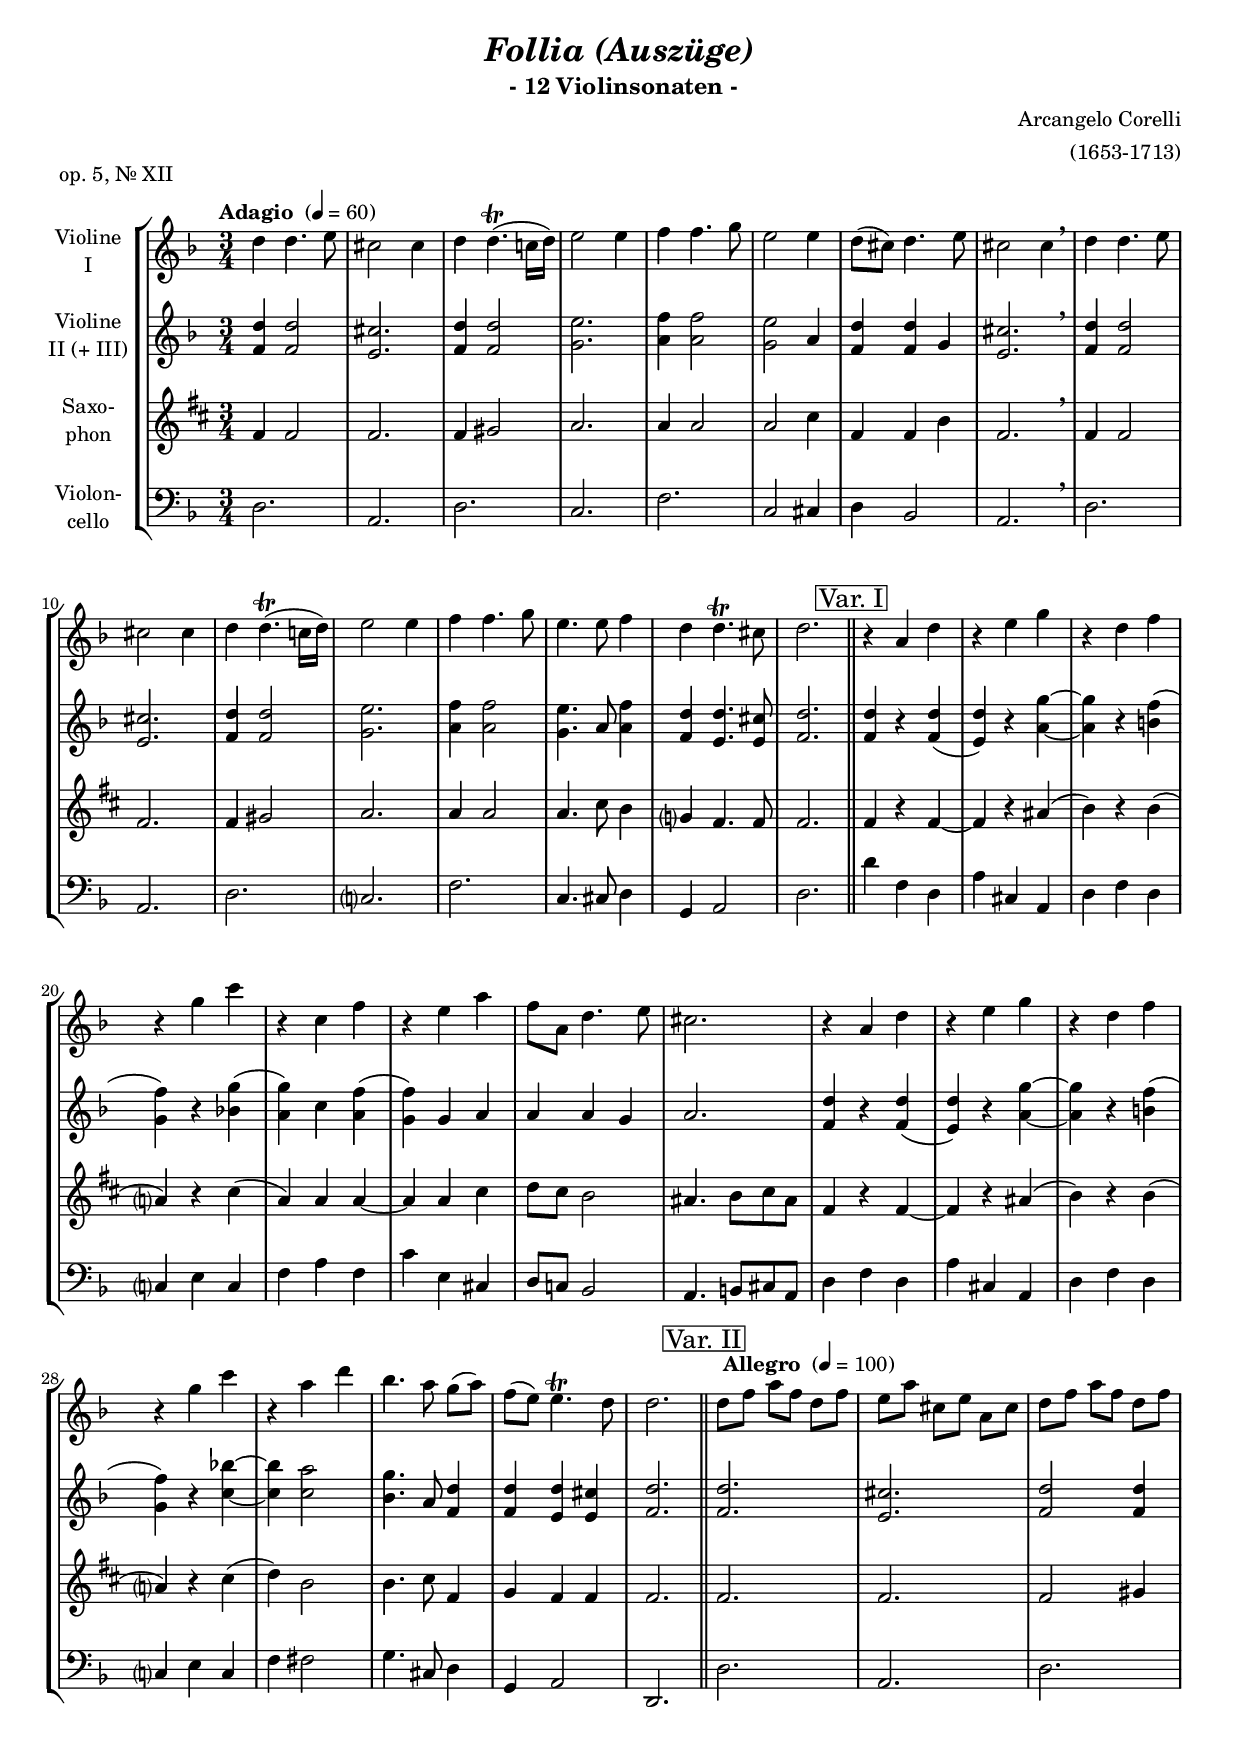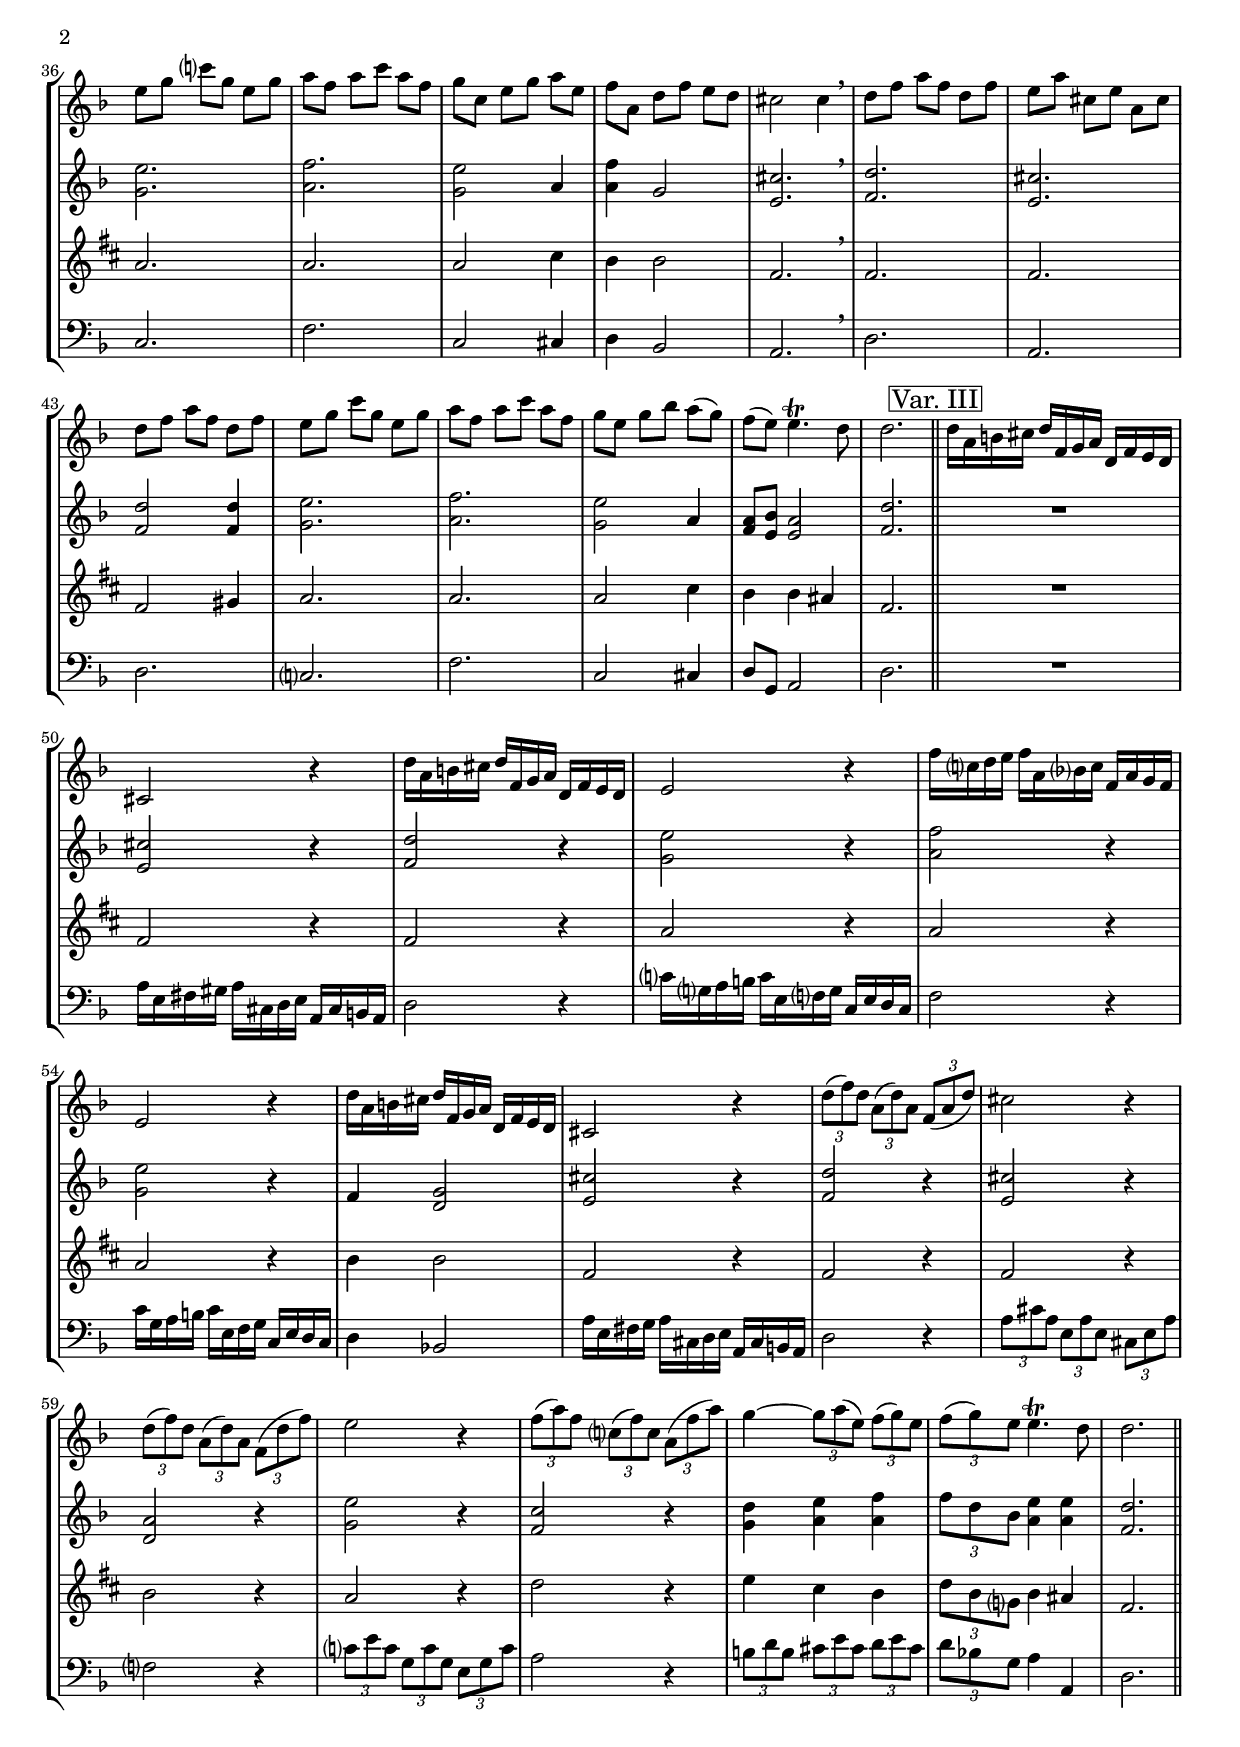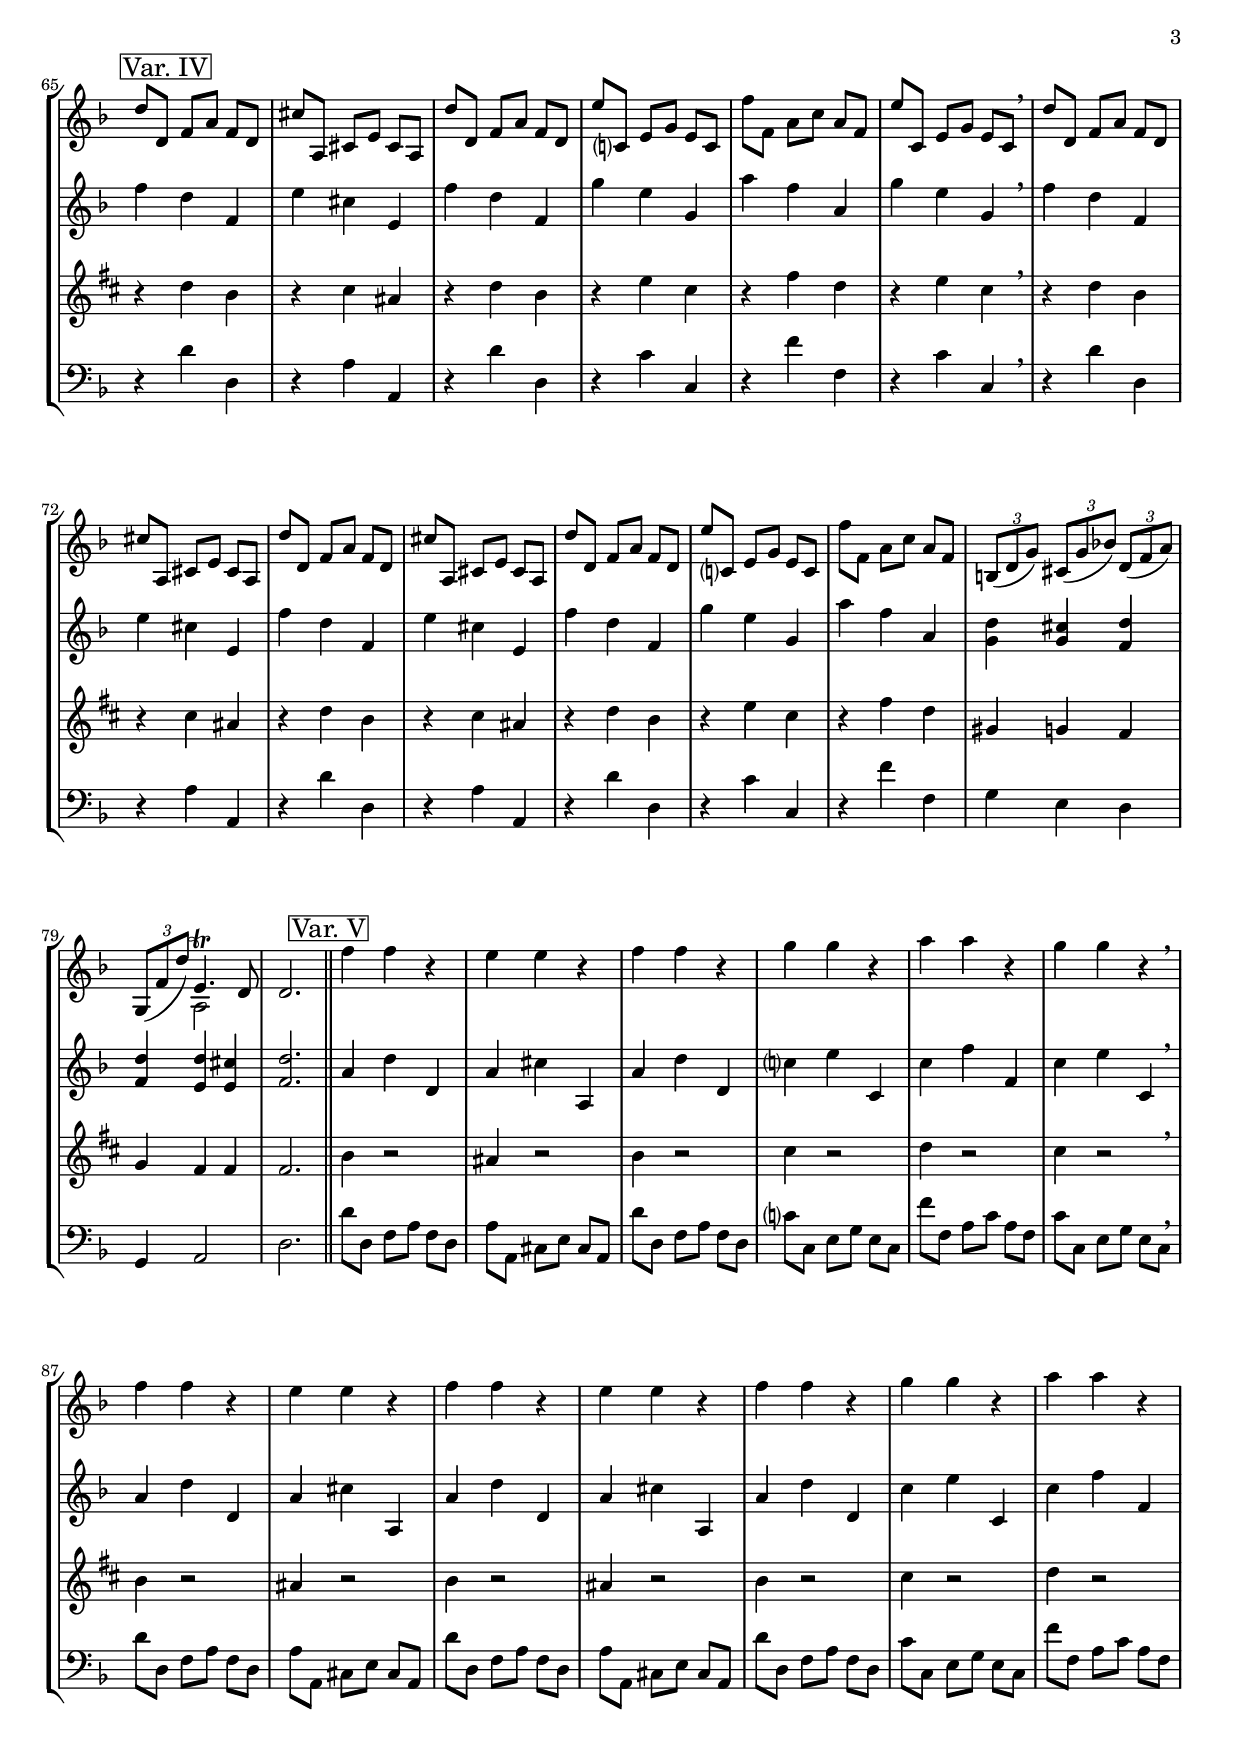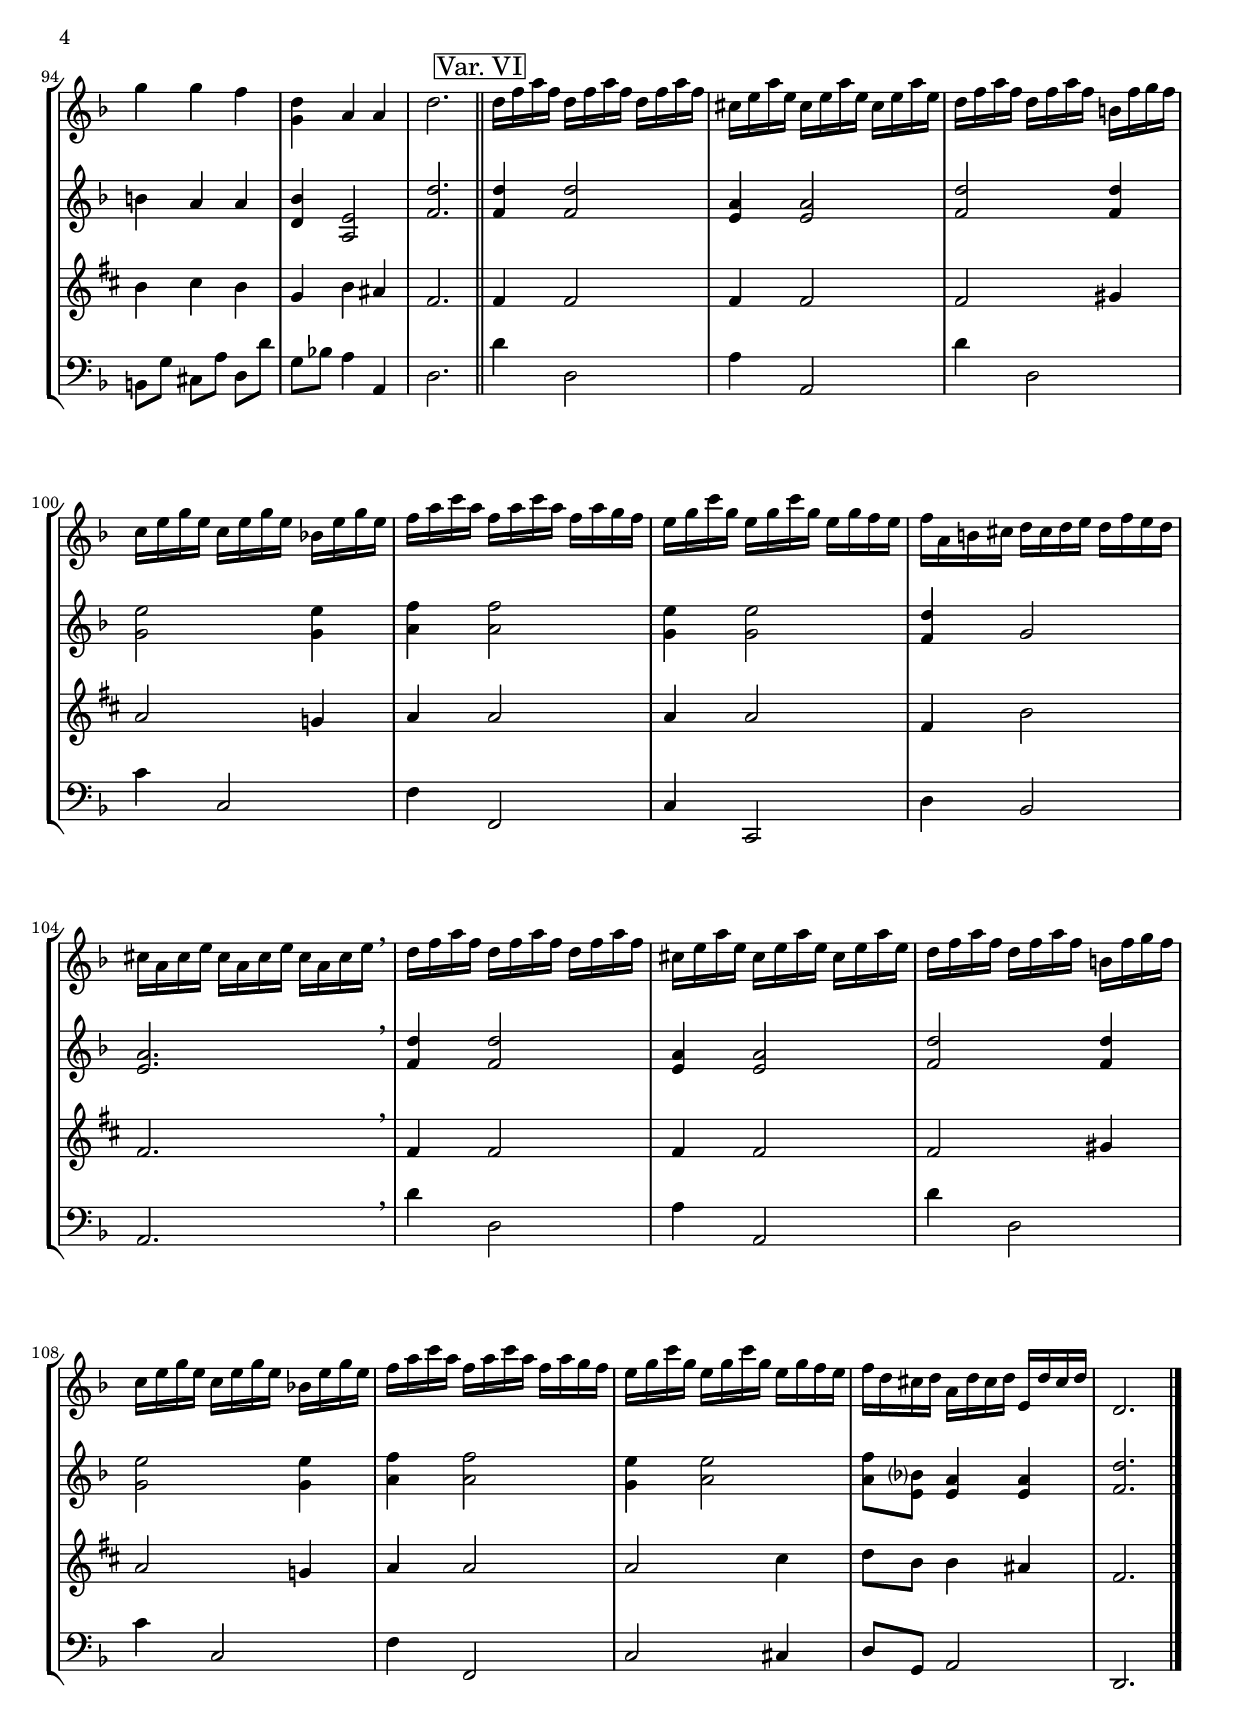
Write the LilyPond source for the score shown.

\version "2.18.2"
\include "deutsch.ly"
  
#(set-global-staff-size 18)

\header {
  title     = \markup \bold \italic "Follia (Auszüge)"
  subtitle  = " - 12 Violinsonaten -"
  composer  = "Arcangelo Corelli"
  arranger  = "(1653-1713)"
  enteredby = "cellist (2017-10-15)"
  piece     = "op. 5, Nr. XII"
}

voiceconsts = {
  \key d \minor
  \time 3/4
  \clef "treble"
%  \numericTimeSignature
  \compressFullBarRests
  % Set default beaming for all staves
  \set Timing.beamExceptions = #'()
  \set Timing.baseMoment     = #(ly:make-moment 1 4)
  \set Timing.beatStructure  = #'(1 1 1)
  \tempo "Adagio " 4=60
}

mifl = "flute"
miob = "oboe"
mifh = "french horn"
misx = "tenor sax"
mist = "string ensemble 1"
%minstr = "accordion"
miba = "cello"

vara = { \bar "||" \mark \markup \box "Var. I" }
varb = { \bar "||" \mark \markup \box "Var. II" \tempo " Allegro " 4=100 }
varc = { \bar "||" \mark \markup \box "Var. III" }
vard = { \bar "||" \mark \markup \box "Var. IV" }
vare = { \bar "||" \mark \markup \box "Var. V" }
varf = { \bar "||" \mark \markup \box "Var. VI" }

va = \relative c'' {
  \voiceconsts

  d4 d4. e8
  cis2 cis4
  d d4.(\trill c!16 d)
  e2 e4
  f f4. g8
  e2 e4
  d8( cis) d4. e8
  cis2 cis4 \breathe

  d d4. e8
  cis2 cis4
  d d4.(\trill c!16 d)
  e2 e4
  f f4. g8
  e4. e8 f4
  d d4.\trill cis8
  d2. \vara

  r4 a d
  r e g
  r d f
  r g c
  r c, f
  r e a
  f8 a, d4. e8
  cis2.

  r4 a d
  r e g
  r d f
  r g c
  r a d
  b4. a8 g( a)
  f( e) e4.\trill d8
  d2. \varb

  d8 f a f d f
  e a cis, e a, cis
  d f a f d f
  e g c? g e g
  a f a c a f

  g c, e g a e
  f a, d f e d
  cis2 cis4 \breathe
  d8 f a f d f
  e a cis, e a, cis

  d f a f d f
  e g c g e g
  a f a c a f
  g e g b a( g)
  f( e) e4.\trill d8
  d2. \varc

  d16 a h cis d f, g a d, f e d
  cis2 r4
  d'16 a h cis d f, g a d, f e d

  e2 r4
  f'16 c? d e f a, b? c f, a g f
  e2 r4
  d'16 a h cis d f, g a d, f e d

  cis2 r4
  \tuplet 3/2 4 { d'8( f) d a( d) a f( a d) }
  cis2 r4
  \tuplet 3/2 4 { d8( f) d a( d) a f( d' f) }

  e2 r4
  \tuplet 3/2 4 { f8( a) f c?( f) c a( f' a) }
  g4~ \tuplet 3/2 4 { g8 a( e) f( g) e }
  \tuplet 3/2 4 { f( g) e } e4.\trill d8
  d2. \vard

  d8 d, f a f d
  cis' a, cis e cis a
  d' d, f a f d
  e' c,? e g e c
  f' f, a c a f

  e' c, e g e c \breathe
  d' d, f a f d
  cis' a, cis e cis a
  d' d, f a f d
  cis' a, cis e cis a

  d' d, f a f d
  e' c,? e g e c
  f' f, a c a f
  \tuplet 3/2 4 { h,( d g) cis,( g' b!) d,( f a) }
  \tuplet 3/2 4 { g,( f' d') } << { e,4.\trill d8 } \\ a2 >>
  d2. \vare

  f'4 f r
  e e r
  f f r
  g g r
  a a r

  g g r \breathe
  f f r
  e e r
  f f r
  e e r

  f f r
  g g r
  a a r
  g g f
  <g, d'> a a
  d2. \varf

  d16 f a f d f a f d f a f
  cis e a e cis e a e cis e a e
  d f a f d f a f h, f' g f
  c e g e c e g e b! e g e

  f a c a f a c a f a g f
  e g c g e g c g e g f e
  f a, h cis d cis d e d f e d
  cis a cis e cis a cis e cis a cis e \breathe

  d f a f d f a f d f a f
  cis e a e cis e a e cis e a e
  d f a f d f a f h, f' g f
  c e g e c e g e b! e g e
  
  f a c a f a c a f a g f
  e g c g e g c g e g f e
  f d cis d a d cis d e, d' cis d
  d,2. \bar "|."
}

vb = \relative c' {
  \voiceconsts

  <f d'>4 <f d'>2
  <e cis'>2.
  <f d'>4 <f d'>2
  <g e'>2.
  <a f'>4 <a f'>2
  <g e'> a4
  <f d'> <f d'> g
  <e cis'>2. \breathe
  
  <f d'>4 <f d'>2
  <e cis'>2.
  <f d'>4 <f d'>2
  <g e'>2.
  <a f'>4 <a f'>2
  <g e'>4. a8 <a f'>4
  <f d'> <e d'>4.<e cis'>8
  <f d'>2. \vara

  <f d'>4 r <f d'>(
  <e d'>) r <a g'>~
  <a g'> r <h f'>(
  <g f'>) r <b! g'>(
  <a g'>) c <a f'>(
  <g f'>) g a
  a a g
  a2.

  <f d'>4 r <f d'>(
  <e d'>) r <a g'>~
  <a g'> r <h f'>(
  <g f'>) r <c b'!>~
  <c b'> <c a'>2
  <b g'>4. a8 <f d'>4
  <f d'> <e d'> <e cis'>
  <f d'>2. \varb

  <f d'>2.
  <e cis'>
  <f d'>2 <f d'>4
  <g e'>2.
  <a f'>

  <g e'>2 a4
  <a f'> g2
  <e cis'>2. \breathe
  <f d'>
  <e cis'>

  <f d'>2 <f d'>4
  <g e'>2.
  <a f'>
  <g e'>2 a4
  <f a>8 <e b'> <e a>2
  <f d'>2. \varc

  R
  <e cis'>2 r4
  <f d'>2 r4

  <g e'>2 r4
  <a f'>2 r4
  <g e'>2 r4
  f <d g>2

  <e cis'> r4
  <f d'>2 r4
  <e cis'>2 r4
  <d a'>2 r4

  <g e'>2 r4
  <f c'>2 r4
  <g d'> <a e'> <a f'>
  \tuplet 3/2 4 { f'8 d b } <a e'>4 <a e'>
  <f d'>2. \vard

  f'4 d f,
  e' cis e,
  f' d f,
  g' e g,
  a' f a,

  g' e g, \breathe
  f' d f,
  e' cis e,
  f' d f,
  e' cis e,

  f' d f,
  g' e g,
  a' f a,
  <g d'> <g cis> <f d'>
  <f d'> <e d'> <e cis'>
  <f d'>2. \vare

  a4 d d,
  a' cis a,
  a' d d,
  c'? e c,
  c' f f,

  c' e c, \breathe
  a' d d,
  a' cis a,
  a' d d,
  a' cis a,

  a' d d,
  c' e c,
  c' f f,
  h a a
  <d, b'> <a e'>2
  <f' d'>2. \varf

  <f d'>4 <f d'>2
  <e a>4 <e a>2
  <f d'> <f d'>4
  <g e'>2 <g e'>4

  <a f'> <a f'>2
  <g e'>4 <g e'>2
  <f d'>4 g2
  <e a>2. \breathe
  
  <f d'>4 <f d'>2
  <e a>4 <e a>2
  <f d'> <f d'>4
  <g e'>2 <g e'>4

  <a f'> <a f'>2
  <g e'>4 <a e'>2
  <a f'>8 <e b'?> <e a>4 <e a>
  <f d'>2. \bar "|."
}

vc = \relative c'' {
  \voiceconsts

  a4 a2
  a2.
  a4 h2
  c2.
  c4 c2
  c e4
  a, a d
  a2. \breathe

  a4 a2
  a2.
  a4 h2
  c2.
  c4 c2
  c4. e8 d4
  b? a4. a8
  a2. \vara

  a4 r a~
  a r cis(
  d) r d(
  c?) r e(
  c) c c~
  c c e
  f8 e d2
  cis4. d8[ e cis]

  a4 r a~
  a r cis(
  d) r d(
  c?) r e(
  f) d2
  d4. e8 a,4
  b a a
  a2. \varb

  a
  a
  a2 h4
  c2.
  c

  c2 e4
  d d2
  a2. \breathe
  a
  a

  a2 h4
  c2.
  c
  c2 e4
  d d cis
  a2. \varc

  R
  a2 r4
  a2 r4

  c2 r4
  c2 r4
  c2 r4
  d d2

  a r4
  a2 r4
  a2 r4
  d2 r4

  c2 r4
  f2 r4
  g e d
  \tuplet 3/2 4 { f8 d b? } d4 cis
  a2. \vard

  r4 f' d
  r e cis
  r f d
  r g e
  r a f

  r g e \breathe
  r f d
  r e cis
  r f d
  r e cis

  r f d
  r g e
  r a f
  h, b a
  b a a
  a2. \vare

  d4 r2
  cis4 r2
  d4 r2
  e4 r2
  f4 r2

  e4 r2 \breathe
  d4 r2
  cis4 r2
  d4 r2
  cis4 r2

  d4 r2
  e4 r2
  f4 r2
  d4 e d
  b d cis
  a2. \varf

  a4 a2
  a4 a2
  a h4
  c2 b!4

  c c2
  c4 c2
  a4 d2
  a2. \breathe

  a4 a2
  a4 a2
  a h4
  c2 b!4

  c c2
  c e4
  f8 d d4 cis
  a2. \bar "|."
}

vd = \relative c {
  \voiceconsts
  \clef "bass"

  d2.
  a
  d
  c
  f
  c2 cis4
  d b2
  a2. \breathe

  d
  a
  d
  c?
  f
  c4. cis8 d4
  g, a2
  d2. \vara

  d'4 f, d
  a' cis, a
  d f d
  c? e c
  f a f
  c' e, cis
  d8 c! b2
  a4. h8[ cis a]

  d4 f d
  a' cis, a
  d f d
  c? e c
  f fis2
  g4. cis,8 d4
  g, a2
  d,2. \varb

  d'
  a
  d
  c
  f

  c2 cis4
  d b2
  a2. \breathe
  d
  a

  d
  c?
  f
  c2 cis4
  d8 g, a2
  d2. \varc

  R
  a'16 e fis gis a cis, d e a, cis h a
  d2 r4

  c'?16 g? a h c e, f? g c, e d c
  f2 r4
  c'16 g a h c e, f g c, e d c
  d4 b!2

  a'16 e fis g a cis, d e a, cis h a
  d2 r4
  \tuplet 3/2 4 { a'8 cis a e a e cis e a }
  f?2 r4

  \tuplet 3/2 4 { c'?8 e c g c g e g c }
  a2 r4
  \tuplet 3/2 4 { h8 d h cis e cis d e cis }
  \tuplet 3/2 4 { d b! g } a4 a,
  d2. \vard

  r4 d' d,
  r a' a,
  r d' d,
  r c' c,
  r f' f,

  r c' c, \breathe
  r d' d,
  r a' a,
  r d' d,
  r a' a,

  r d' d,
  r c' c,
  r f' f,
  g e d
  g, a2
  d2. \vare

  d'8 d, f a f d
  a' a, cis e cis a
  d' d, f a f d
  c'? c, e g e c
  f' f, a c a f

  c' c, e g e c \breathe
  d' d, f a f d
  a' a, cis e cis a
  d' d, f a f d
  a' a, cis e cis a

  d' d, f a f d
  c' c, e g e c
  f' f, a c a f
  h, g' cis, a' d, d'
  g, b! a4 a,
  d2. \varf

  d'4 d,2
  a'4 a,2
  d'4 d,2
  c'4 c,2

  f4 f,2
  c'4 c,2
  d'4 b2
  a2. \breathe

  d'4 d,2
  a'4 a,2
  d'4 d,2
  c'4 c,2

  f4 f,2
  c' cis4
  d8 g, a2
  d,2. \bar "|."
}


music = \new StaffGroup <<
      \new Staff {
	\set Staff.midiInstrument = \mist
	\set Staff.instrumentName = \markup \center-column { "Violine" "I" }
	\transpose d d { \va }
      }

      \new Staff {
	\set Staff.midiInstrument = \mist
	\set Staff.instrumentName = \markup \center-column { "Violine" "II (+ III)" }
	\transpose d d { \vb }
      }

      \new Staff {
	\set Staff.midiInstrument = \misx
	\set Staff.instrumentName = \markup \center-column { "Saxo-" "phon" }
	\transpose d h, { \vc }
      }

      \new Staff {
	\set Staff.midiInstrument = \miba
	\set Staff.instrumentName = \markup \center-column { "Violon-" "cello" }
	\transpose d d { \vd }
      }
>>

\book {
  \score {
    \music
    \layout {}
  }

  \score {
    \unfoldRepeats \music

    \midi {
      \context {
        \Score
      }
    }
  }
}
